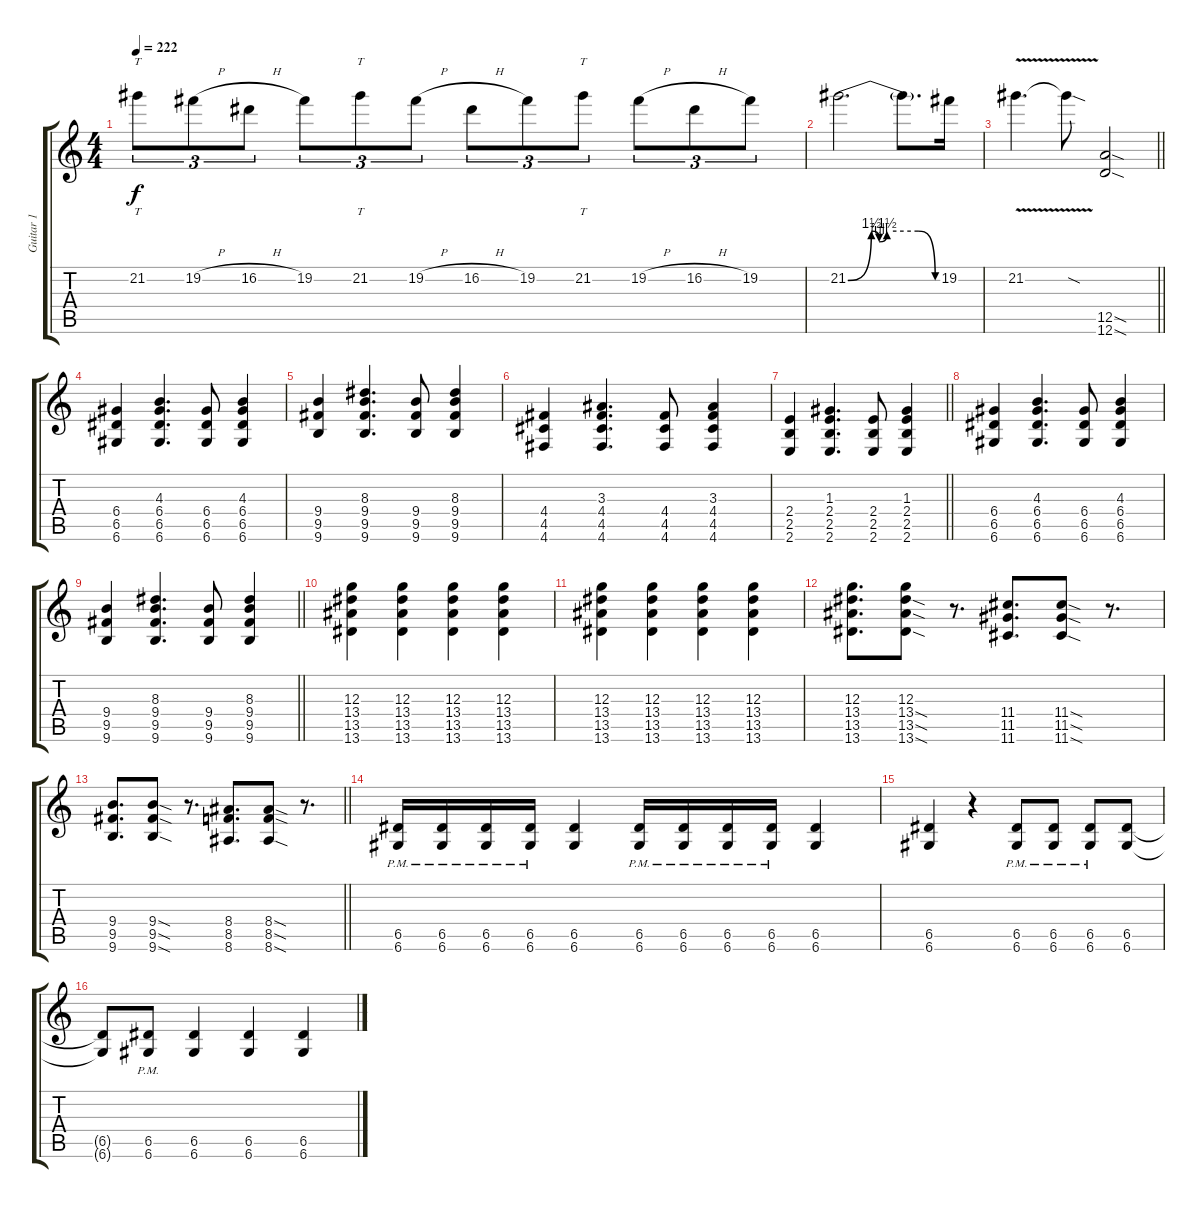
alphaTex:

\track ("Guitar 1" "Guitar 1") {instrument distortionguitar}
\staff {score tabs}
\tuning (E4 B3 G3 D3 A2 D2) {hide}
\ts (4 4)
\tempo 222
\clef g2
\ks c
21.2.8{tt tu (3 2) dy f} 19.2{h}.8{tu (3 2)} 16.2{h}.8{tu (3 2)} 19.2.8{tu (3 2)} 21.2.8{tt tu (3 2)} 19.2{h}.8{tu (3 2)} 16.2{h}.8{tu (3 2)} 19.2.8{tu (3 2)} 21.2.8{tt tu (3 2)} 19.2{h}.8{tu (3 2)} 16.2{h}.8{tu (3 2)} 19.2.8{tu (3 2)} |
21.2{be (custom 0 0 15 6 20 4 25 6 45 6 56 0 60 0)}.2{d} 21.2{t}.8{d} 19.2.16 |
\barLineRight lightlight
21.2{v}.4{d} 21.2{sod t}.8 (12.5{sod} 12.6{sod}).2 |
(6.4 6.5 6.6).4 (4.3 6.4 6.5 6.6).4{d} (6.4 6.5 6.6).8 (4.3 6.4 6.5 6.6).4 |
(9.4 9.5 9.6).4 (8.3 9.4 9.5 9.6).4{d} (9.4 9.5 9.6).8 (8.3 9.4 9.5 9.6).4 |
(4.4 4.5 4.6).4 (3.3 4.4 4.5 4.6).4{d} (4.4 4.5 4.6).8 (3.3 4.4 4.5 4.6).4 |
\barLineRight lightlight
(2.4 2.5 2.6).4 (1.3 2.4 2.5 2.6).4{d} (2.4 2.5 2.6).8 (1.3 2.4 2.5 2.6).4 |
(6.4 6.5 6.6).4 (4.3 6.4 6.5 6.6).4{d} (6.4 6.5 6.6).8 (4.3 6.4 6.5 6.6).4 |
\barLineRight lightlight
(9.4 9.5 9.6).4 (8.3 9.4 9.5 9.6).4{d} (9.4 9.5 9.6).8 (8.3 9.4 9.5 9.6).4 |
(12.3 13.4 13.5 13.6).4 (12.3 13.4 13.5 13.6).4 (12.3 13.4 13.5 13.6).4 (12.3 13.4 13.5 13.6).4 |
(12.3 13.4 13.5 13.6).4 (12.3 13.4 13.5 13.6).4 (12.3 13.4 13.5 13.6).4 (12.3 13.4 13.5 13.6).4 |
(12.3 13.4 13.5 13.6).8{d} (12.3 13.4{sod} 13.5{sod} 13.6{sod}).8 r.8{d} (11.4 11.5 11.6).8{d} (11.4{sod} 11.5{sod} 11.6{sod}).8 r.8{d} |
\barLineRight lightlight
(9.4 9.5 9.6).8{d} (9.4{sod} 9.5{sod} 9.6{sod}).8 r.8{d} (8.4 8.5 8.6).8{d} (8.4{sod} 8.5{sod} 8.6{sod}).8 r.8{d} |
\section ("" "")
(6.5{pm} 6.6{pm}).16 (6.5{pm} 6.6{pm}).16 (6.5{pm} 6.6{pm}).16 (6.5{pm} 6.6{pm}).16 (6.5 6.6).4 (6.5{pm} 6.6{pm}).16 (6.5{pm} 6.6{pm}).16 (6.5{pm} 6.6{pm}).16 (6.5{pm} 6.6{pm}).16 (6.5 6.6).4 |
(6.5 6.6).4 r.4 (6.5{pm} 6.6{pm}).8 (6.5{pm} 6.6{pm}).8 (6.5{pm} 6.6{pm}).8 (6.5 6.6).8 |
(6.5{t} 6.6{t}).8 (6.5{pm} 6.6{pm}).8 (6.5 6.6).4 (6.5 6.6).4 (6.5 6.6).4
